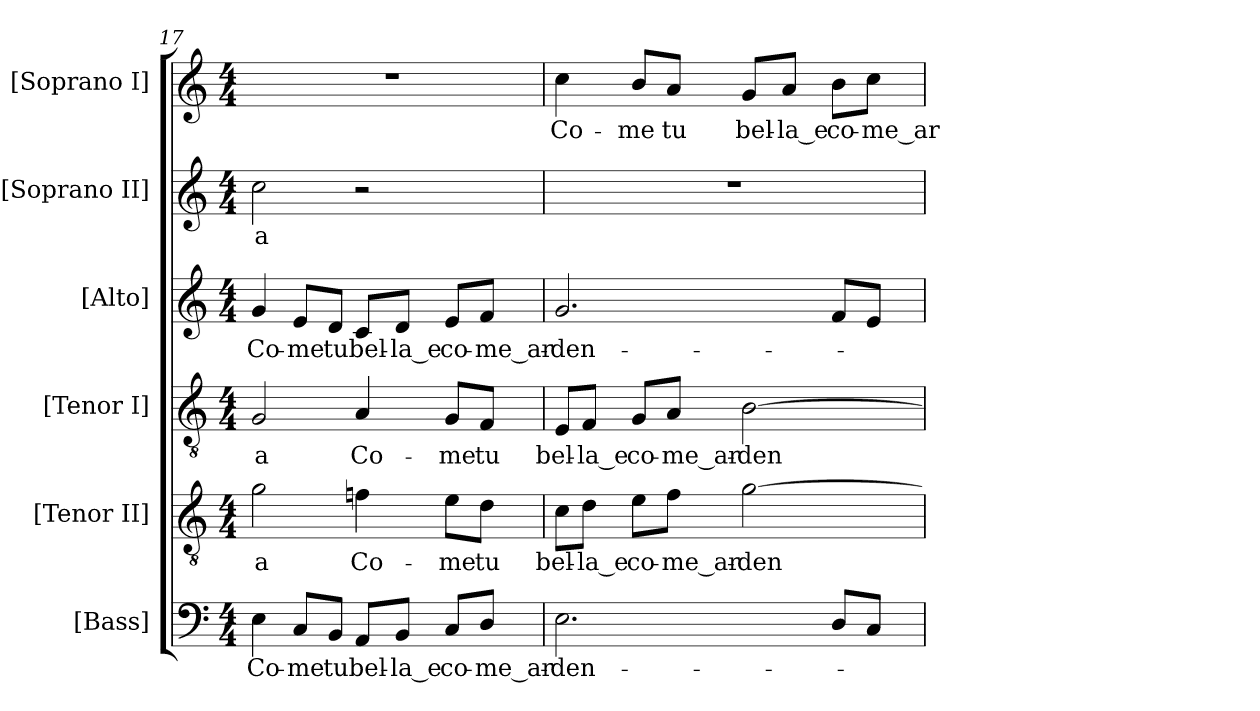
**kern	**text	**kern	**text	**kern	**text	**kern	**text	**kern	**text	**kern	**text
*part6	*part6	*part5	*part5	*part4	*part4	*part3	*part3	*part2	*part2	*part1	*part1
*staff6	*staff6	*staff5	*staff5	*staff4	*staff4	*staff3	*staff3	*staff2	*staff2	*staff1	*staff1
*I"[Bass]	*	*I"[Tenor II]	*	*I"[Tenor I]	*	*I"[Alto]	*	*I"[Soprano II]	*	*I"[Soprano I]	*
*I'B.	*	*I'T.	*	*I'T.	*	*I'A.	*	*I'S.	*	*I'S.	*
!!LO:PB:g=z
*clefF4	*	*clefGv2	*	*clefGv2	*	*clefG2	*	*clefG2	*	*clefG2	*
*	*	*ITrd7c12	*	*ITrd7c12	*	*	*	*	*	*	*
*k[]	*	*k[]	*	*k[]	*	*k[]	*	*k[]	*	*k[]	*
*C:	*	*C:	*	*C:	*	*C:	*	*C:	*	*C:	*
*M4/4	*	*M4/4	*	*M4/4	*	*M4/4	*	*M4/4	*	*M4/4	*
=17	=17	=17	=17	=17	=17	=17	=17	=17	=17	=17	=17
!	!LO:LY:b:color=#000000	!	!	!	!	!	!	!	!	!	!
!	!	!	!LO:LY:b:color=#000000	!	!	!	!	!	!	!	!
!	!	!	!	!	!LO:LY:b:color=#000000	!	!	!	!	!	!
!	!	!	!	!	!	!	!LO:LY:b:color=#000000	!	!	!	!
!	!	!	!	!	!	!	!	!	!LO:LY:b:color=#000000	!	!
4Ei\	Co-	2Gi\	-a	2GGi/	-a	4gi/	Co-	2cci\	-a	1r	.
!	!LO:LY:b:color=#000000	!	!	!	!	!	!	!	!	!	!
!	!	!	!	!	!	!	!LO:LY:b:color=#000000	!	!	!	!
8Ci/L	-me	.	.	.	.	8ei/L	-me	.	.	.	.
!	!LO:LY:b:color=#000000	!	!	!	!	!	!	!	!	!	!
!	!	!	!	!	!	!	!LO:LY:b:color=#000000	!	!	!	!
8BBi/J	tu	.	.	.	.	8di/J	tu	.	.	.	.
!	!LO:LY:b:color=#000000	!	!	!	!	!	!	!	!	!	!
!	!	!	!LO:LY:b:color=#000000	!	!	!	!	!	!	!	!
!	!	!	!	!	!LO:LY:b:color=#000000	!	!	!	!	!	!
!	!	!	!	!	!	!	!LO:LY:b:color=#000000	!	!	!	!
8AAi/L	bel-	4Fni\	Co-	4AAi/	Co-	8ci/L	bel-	2r	.	.	.
!	!LO:LY:b:color=#000000	!	!	!	!	!	!	!	!	!	!
!	!	!	!	!	!	!	!LO:LY:b:color=#000000	!	!	!	!
8BBi/J	-la_e	.	.	.	.	8di/J	-la_e	.	.	.	.
!	!LO:LY:b:color=#000000	!	!	!	!	!	!	!	!	!	!
!	!	!	!LO:LY:b:color=#000000	!	!	!	!	!	!	!	!
!	!	!	!	!	!LO:LY:b:color=#000000	!	!	!	!	!	!
!	!	!	!	!	!	!	!LO:LY:b:color=#000000	!	!	!	!
8Ci/L	co-	8Ei\L	-me	8GGi/L	-me	8ei/L	co-	.	.	.	.
!	!LO:LY:b:color=#000000	!	!	!	!	!	!	!	!	!	!
!	!	!	!LO:LY:b:color=#000000	!	!	!	!	!	!	!	!
!	!	!	!	!	!LO:LY:b:color=#000000	!	!	!	!	!	!
!	!	!	!	!	!	!	!LO:LY:b:color=#000000	!	!	!	!
8Di/J	-me_ar-	8Di\J	tu	8FFi/J	tu	8fi/J	-me_ar-	.	.	.	.
=18	=18	=18	=18	=18	=18	=18	=18	=18	=18	=18	=18
!	!LO:LY:b:color=#000000	!	!	!	!	!	!	!	!	!	!
!	!	!	!LO:LY:b:color=#000000	!	!	!	!	!	!	!	!
!	!	!	!	!	!LO:LY:b:color=#000000	!	!	!	!	!	!
!	!	!	!	!	!	!	!LO:LY:b:color=#000000	!	!	!	!
!	!	!	!	!	!	!	!	!	!	!	!LO:LY:b:color=#000000
2.Ei\	-den-	8Ci\L	bel-	8EEi/L	bel-	2.gi/	-den-	1r	.	4cci\	Co-
!	!	!	!LO:LY:b:color=#000000	!	!	!	!	!	!	!	!
!	!	!	!	!	!LO:LY:b:color=#000000	!	!	!	!	!	!
.	.	8Di\J	-la_e	8FFi/J	-la_e	.	.	.	.	.	.
!	!	!	!LO:LY:b:color=#000000	!	!	!	!	!	!	!	!
!	!	!	!	!	!LO:LY:b:color=#000000	!	!	!	!	!	!
!	!	!	!	!	!	!	!	!	!	!	!LO:LY:b:color=#000000
.	.	8Ei\L	co-	8GGi/L	co-	.	.	.	.	8bi/L	-me
!	!	!	!LO:LY:b:color=#000000	!	!	!	!	!	!	!	!
!	!	!	!	!	!LO:LY:b:color=#000000	!	!	!	!	!	!
!	!	!	!	!	!	!	!	!	!	!	!LO:LY:b:color=#000000
.	.	8Fi\J	-me_ar-	8AAi/J	-me_ar-	.	.	.	.	8ai/J	tu
!	!	!	!LO:LY:b:color=#000000	!	!	!	!	!	!	!	!
!	!	!	!	!	!LO:LY:b:color=#000000	!	!	!	!	!	!
!	!	!	!	!	!	!	!	!	!	!	!LO:LY:b:color=#000000
.	.	[2Gi\	-den-	[2BBi\	-den-	.	.	.	.	8gi/L	bel-
!	!	!	!	!	!	!	!	!	!	!	!LO:LY:b:color=#000000
.	.	.	.	.	.	.	.	.	.	8ai/J	-la_e
!	!	!	!	!	!	!	!	!	!	!	!LO:LY:b:color=#000000
8Di/L	.	.	.	.	.	8fi/L	.	.	.	8bi\L	co-
!	!	!	!	!	!	!	!	!	!	!	!LO:LY:b:color=#000000
8Ci/J	.	.	.	.	.	8ei/J	.	.	.	8cci\J	-me_ar-
=	=	=	=	=	=	=	=	=	=	=	=
*-	*-	*-	*-	*-	*-	*-	*-	*-	*-	*-	*-
